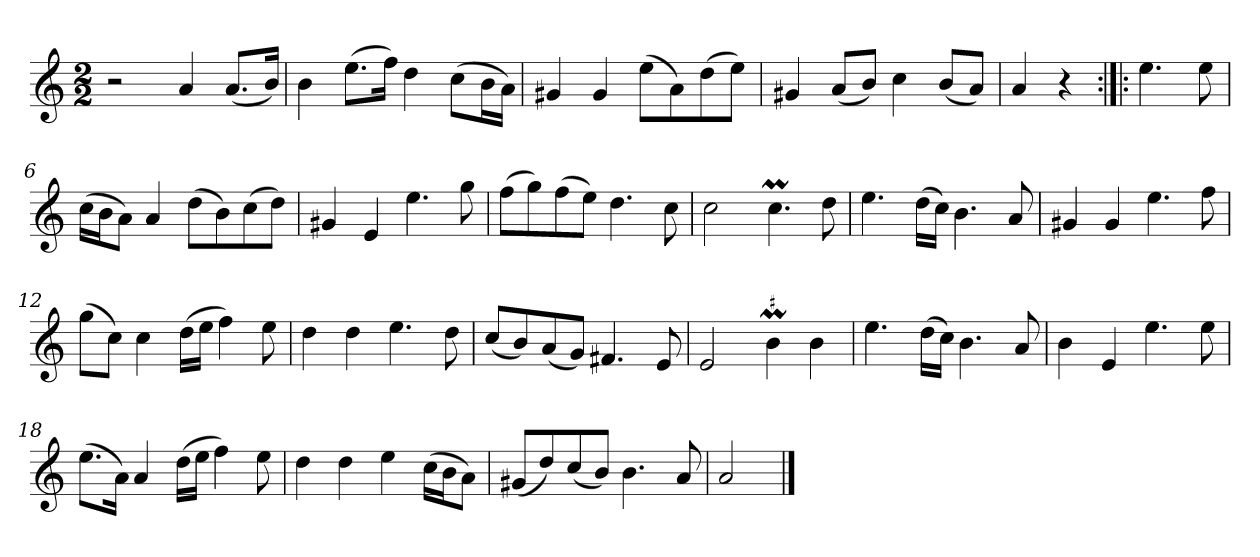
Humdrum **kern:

**kern
*part1
*staff1
*clefG2
*k[]
*a:
*M2/2
*MM120
=1
2r
4a
(8.a/L
16b/Jk)
=2
4b
(8.ee\L
16ff\Jk)
4dd
(8cc\L
16b\L
16a\JJ)
=3
4g#X
4g#
(8ee\L
8a\)
(8dd\
8ee\J)
=4
4g#X
(8a/L
8b/J)
4cc
(8b/L
8a/J)
=5
4a
4r
=:|!|:
4.ee
8ee
=6
(16cc\LL
16b\J
8a\J)
4a
(8dd\L
8b\)
(8cc\
8dd\J)
=7
4g#X
4e
4.ee
8gg
=8
(8ff\L
8gg\)
(8ff\
8ee\J)
4.dd
8cc
=9
2cc
4.ccM
8dd
=10
4.ee
(16dd\LL
16cc\JJ)
4.b
8a
=11
4g#X
4g#
4.ee
8ff
=12
(8gg\L
8cc\J)
4cc
(16dd\LL
16ee\JJ
4ff)
8ee
=13
4dd
4dd
4.ee
8dd
=14
(8cc/L
8b/)
(8a/
8g/J)
4.f#X
8e
=15
2e
!LO:MOR:acc=#
4bM
4b
=16
4.ee
(16dd\LL
16cc\JJ)
4.b
8a
=17
4b
4e
4.ee
8ee
=18
(8.ee\L
16a\Jk)
4a
(16dd\LL
16ee\JJ
4ff)
8ee
=19
4dd
4dd
4ee
(16cc\LL
16b\J
8a\J)
=20
(8g#X/L
8dd/)
(8cc/
8b/J)
4.b
8a
=21
2a
==
*-
